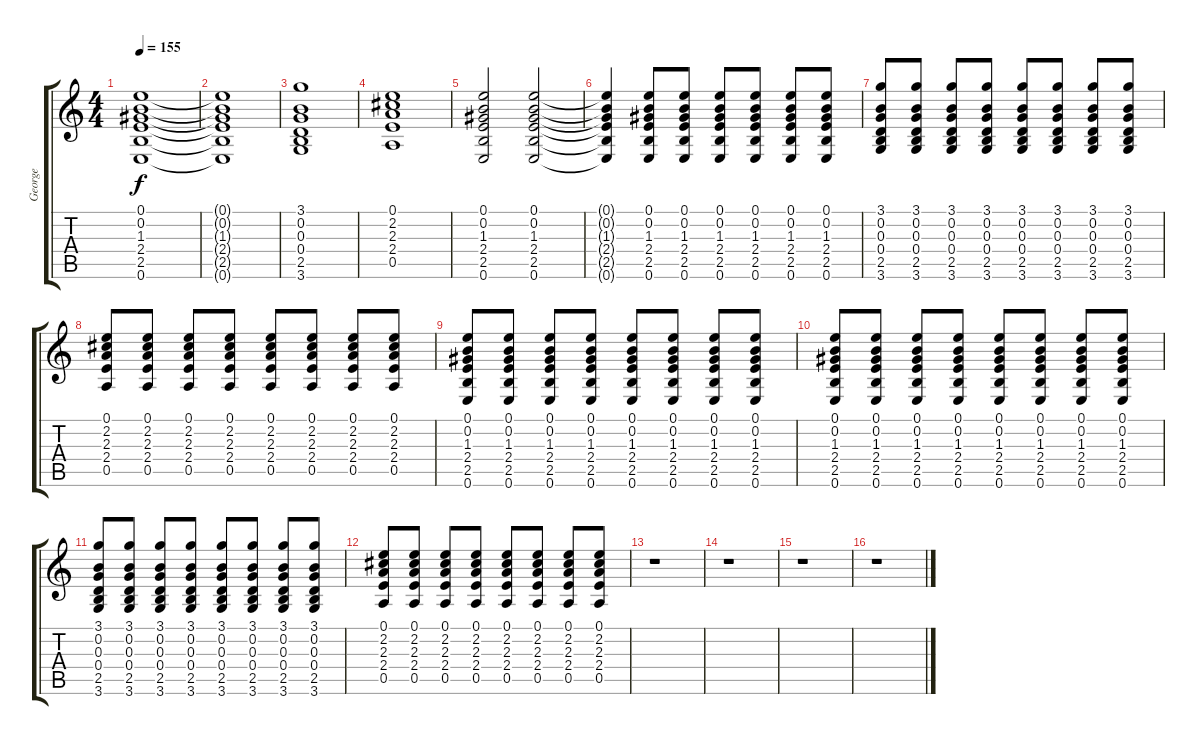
\track ("George" "George") {instrument electricguitarjazz}
\staff {score tabs}
\tuning (E4 B3 G3 D3 A2 E2) {hide}
\ts (4 4)
\tempo 155
\clef g2
\ks c
(0.1 0.2 1.3 2.4 2.5 0.6).1{dy f} |
(0.1{t} 0.2{t} 1.3{t} 2.4{t} 2.5{t} 0.6{t}).1 |
(3.1 0.2 0.3 0.4 2.5 3.6).1 |
(0.1 2.2 2.3 2.4 0.5).1 |
(0.1 0.2 1.3 2.4 2.5 0.6).2 (0.1 0.2 1.3 2.4 2.5 0.6).2 |
(0.1{t} 0.2{t} 1.3{t} 2.4{t} 2.5{t} 0.6{t}).4 (0.1 0.2 1.3 2.4 2.5 0.6).8 (0.1 0.2 1.3 2.4 2.5 0.6).8 (0.1 0.2 1.3 2.4 2.5 0.6).8 (0.1 0.2 1.3 2.4 2.5 0.6).8 (0.1 0.2 1.3 2.4 2.5 0.6).8 (0.1 0.2 1.3 2.4 2.5 0.6).8 |
(3.1 0.2 0.3 0.4 2.5 3.6).8 (3.1 0.2 0.3 0.4 2.5 3.6).8 (3.1 0.2 0.3 0.4 2.5 3.6).8 (3.1 0.2 0.3 0.4 2.5 3.6).8 (3.1 0.2 0.3 0.4 2.5 3.6).8 (3.1 0.2 0.3 0.4 2.5 3.6).8 (3.1 0.2 0.3 0.4 2.5 3.6).8 (3.1 0.2 0.3 0.4 2.5 3.6).8 |
(0.1 2.2 2.3 2.4 0.5).8 (0.1 2.2 2.3 2.4 0.5).8 (0.1 2.2 2.3 2.4 0.5).8 (0.1 2.2 2.3 2.4 0.5).8 (0.1 2.2 2.3 2.4 0.5).8 (0.1 2.2 2.3 2.4 0.5).8 (0.1 2.2 2.3 2.4 0.5).8 (0.1 2.2 2.3 2.4 0.5).8 |
(0.1 0.2 1.3 2.4 2.5 0.6).8 (0.1 0.2 1.3 2.4 2.5 0.6).8 (0.1 0.2 1.3 2.4 2.5 0.6).8 (0.1 0.2 1.3 2.4 2.5 0.6).8 (0.1 0.2 1.3 2.4 2.5 0.6).8 (0.1 0.2 1.3 2.4 2.5 0.6).8 (0.1 0.2 1.3 2.4 2.5 0.6).8 (0.1 0.2 1.3 2.4 2.5 0.6).8 |
(0.1 0.2 1.3 2.4 2.5 0.6).8 (0.1 0.2 1.3 2.4 2.5 0.6).8 (0.1 0.2 1.3 2.4 2.5 0.6).8 (0.1 0.2 1.3 2.4 2.5 0.6).8 (0.1 0.2 1.3 2.4 2.5 0.6).8 (0.1 0.2 1.3 2.4 2.5 0.6).8 (0.1 0.2 1.3 2.4 2.5 0.6).8 (0.1 0.2 1.3 2.4 2.5 0.6).8 |
(3.1 0.2 0.3 0.4 2.5 3.6).8 (3.1 0.2 0.3 0.4 2.5 3.6).8 (3.1 0.2 0.3 0.4 2.5 3.6).8 (3.1 0.2 0.3 0.4 2.5 3.6).8 (3.1 0.2 0.3 0.4 2.5 3.6).8 (3.1 0.2 0.3 0.4 2.5 3.6).8 (3.1 0.2 0.3 0.4 2.5 3.6).8 (3.1 0.2 0.3 0.4 2.5 3.6).8 |
(0.1 2.2 2.3 2.4 0.5).8 (0.1 2.2 2.3 2.4 0.5).8 (0.1 2.2 2.3 2.4 0.5).8 (0.1 2.2 2.3 2.4 0.5).8 (0.1 2.2 2.3 2.4 0.5).8 (0.1 2.2 2.3 2.4 0.5).8 (0.1 2.2 2.3 2.4 0.5).8 (0.1 2.2 2.3 2.4 0.5).8 |
r.1 |
r.1 |
r.1 |
r.1
